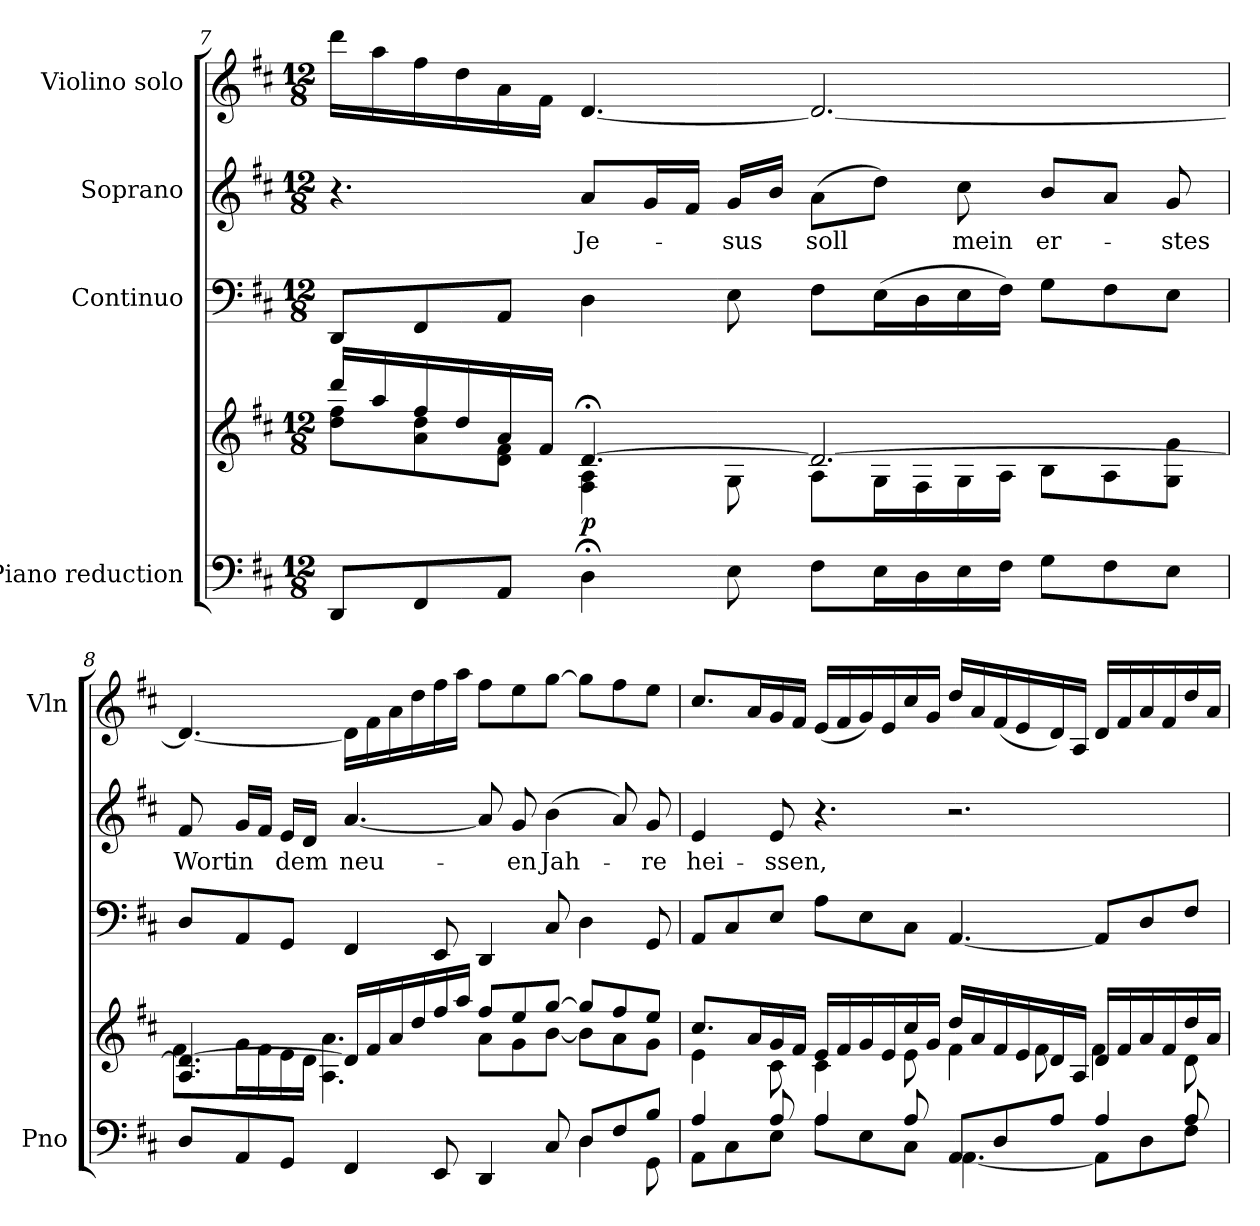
**kern	**kern	**dynam	**kern	**kern	**text	**kern
*part4	*part4	*part4	*part3	*part2	*part2	*part1
*staff5	*staff4	*staff4/5	*staff3	*staff2	*staff2	*staff1
*I"Piano reduction	*	*	*I"Continuo	*I"Soprano	*	*I"Violino solo
*I'Pno	*	*	*	*	*	*I'Vln
*clefF4	*clefG2	*	*clefF4	*clefG2	*	*clefG2
*k[f#c#]	*k[f#c#]	*	*k[f#c#]	*k[f#c#]	*	*k[f#c#]
*M12/8	*M12/8	*	*M12/8	*M12/8	*	*M12/8
=7	=7	=7	=7	=7	=7	=7
*	*^	*	*	*	*	*
8DD/L	16ddd/LL	8dd\ 8ff#\L	.	8DD/L	4.r	.	16ddd\LL
.	16aa/	.	.	.	.	.	16aa\
8FF#/	16ff#/	8a\ 8dd\	.	8FF#/	.	.	16ff#\
.	16dd/	.	.	.	.	.	16dd\
8AA/J	16a/	8d\ 8f#\J	.	8AA/J	.	.	16a\
.	16f#/JJ	.	.	.	.	.	16f#\JJ
!	!	!	!LO:DY:b	!	!	!LO:LY:b	!
4D;\	[4.d;</	4F#\ 4A\	p	4D\	8a/L	Je-	[4.d/
.	.	.	.	.	16g/L	.	.
.	.	.	.	.	16f#/JJ	.	.
!	!	!	!	!	!	!LO:LY:b	!
8E\	.	8G\	.	8E\	16g/LL	-sus	.
.	.	.	.	.	16b/JJ	.	.
!	!	!	!	!	!	!LO:LY:b	!
8F#\L	2.d/_	8A\L	.	8F#\L	(8a\L	soll	2.d/_
16E\L	.	16G\L	.	(16E\L	8dd\J)	.	.
16D\	.	16F#\	.	16D\	.	.	.
!	!	!	!	!	!	!LO:LY:b	!
16E\	.	16G\	.	16E\	8cc#\	mein	.
16F#\JJ	.	16A\JJ	.	16F#\JJ)	.	.	.
!	!	!	!	!	!	!LO:LY:b	!
8G\L	.	8B\L	.	8G\L	8b/L	er-	.
8F#\	.	8A\	.	8F#\	8a/J	.	.
!	!	!	!	!	!	!LO:LY:b	!
8E\J	.	8G\ 8g\J	.	8E\J	8g/	-stes	.
=8	=8	=8	=8	=8	=8	=8	=8
*^	*	*	*	*	*	*	*
!	!	!	!	!	!	!	!LO:LY:b	!
8D/L	2.ryy	4.A/ 4.d/_	8f#\L	.	8D/L	8f#/	Wort	4.d/_
!	!	!	!	!	!	!	!LO:LY:b	!
8AA/	.	.	16g\L	.	8AA/	16g/LL	in	.
.	.	.	16f#\	.	.	16f#/JJ	.	.
!	!	!	!	!	!	!	!LO:LY:b	!
8GG/J	.	.	16e\	.	8GG/J	16e/LL	dem	.
.	.	.	16d\JJ	.	.	16d/JJ	.	.
!	!	!	!	!	!	!	!LO:LY:b	!
4FF#/	.	16d/LL]	4.A\ 4.a\	.	4FF#/	[4.a/	neu-	16d\LL]
.	.	16f#/	.	.	.	.	.	16f#\
.	.	16a/	.	.	.	.	.	16a\
.	.	16dd/	.	.	.	.	.	16dd\
8EE/	.	16ff#/	.	.	8EE/	.	.	16ff#\
.	.	16aa/JJ	.	.	.	.	.	16aa\JJ
4DD/	4.ryy	8ff#/L	8a\L	.	4DD/	8a/]	.	8ff#\L
!	!	!	!	!	!	!	!LO:LY:b	!
.	.	8ee/	8g\	.	.	8g/	-en	8ee\
!	!	!	!	!	!	!	!LO:LY:b	!
8C#/	.	[8gg/J	[8b\J	.	8C#/	(4b\	Jah-	[8gg\J
8D/L	4D\	8gg/L]	8b\L]	.	4D\	.	.	8gg\L]
8F#/	.	8ff#/	8a\	.	.	8a/)	.	8ff#\
!	!	!	!	!	!	!	!LO:LY:b	!
8B/J	8GG\	8ee/J	8g\J	.	8GG/	8g/	-re	8ee\J
!!LO:PB:g=z
=9	=9	=9	=9	=9	=9	=9	=9	=9
!	!	!	!	!	!	!	!LO:LY:b	!
4A/	8AA\L	8.cc#/L	4e\	.	8AA/L	4e/	hei-	8.cc#/L
.	8C#\	.	.	.	8C#/	.	.	.
.	.	16a/L	.	.	.	.	.	16a/L
!	!	!	!	!	!	!	!LO:LY:b	!
8A/	8E\J	16g/	8c#\	.	8E/J	8e/	-ssen,	16g/
.	.	16f#/JJ	.	.	.	.	.	16f#/JJ
4A/	8A\L	16e/LL	4c#\	.	8A\L	4.r	.	(16e/LL
.	.	16f#/	.	.	.	.	.	16f#/
.	8E\	16g/	.	.	8E\	.	.	16g/)
.	.	16e/	.	.	.	.	.	16e/
8A/	8C#\J	16cc#/	8e\	.	8C#\J	.	.	16cc#/
.	.	16g/JJ	.	.	.	.	.	16g/JJ
8AA/L	[4.AA\	16dd/LL	4f#\	.	[4.AA/	2.r	.	16dd/LL
.	.	16a/	.	.	.	.	.	16a/
8D/	.	16f#/	.	.	.	.	.	(16f#/
.	.	16e/	.	.	.	.	.	16e/
8A/J	.	16d/	8f#\	.	.	.	.	16d/)
.	.	16A/JJ	.	.	.	.	.	16A/JJ
4A/	8AA\L]	16d/LL	4f#\	.	8AA/L]	.	.	16d/LL
.	.	16f#/	.	.	.	.	.	16f#/
.	8D\	16a/	.	.	8D/	.	.	16a/
.	.	16f#/	.	.	.	.	.	16f#/
8A/	8F#\J	16dd/	8d\	.	8F#/J	.	.	16dd/
.	.	16a/JJ	.	.	.	.	.	16a/JJ
*v	*v	*	*	*	*	*	*	*
*	*v	*v	*	*	*	*	*
=	=	=	=	=	=	=
*-	*-	*-	*-	*-	*-	*-
